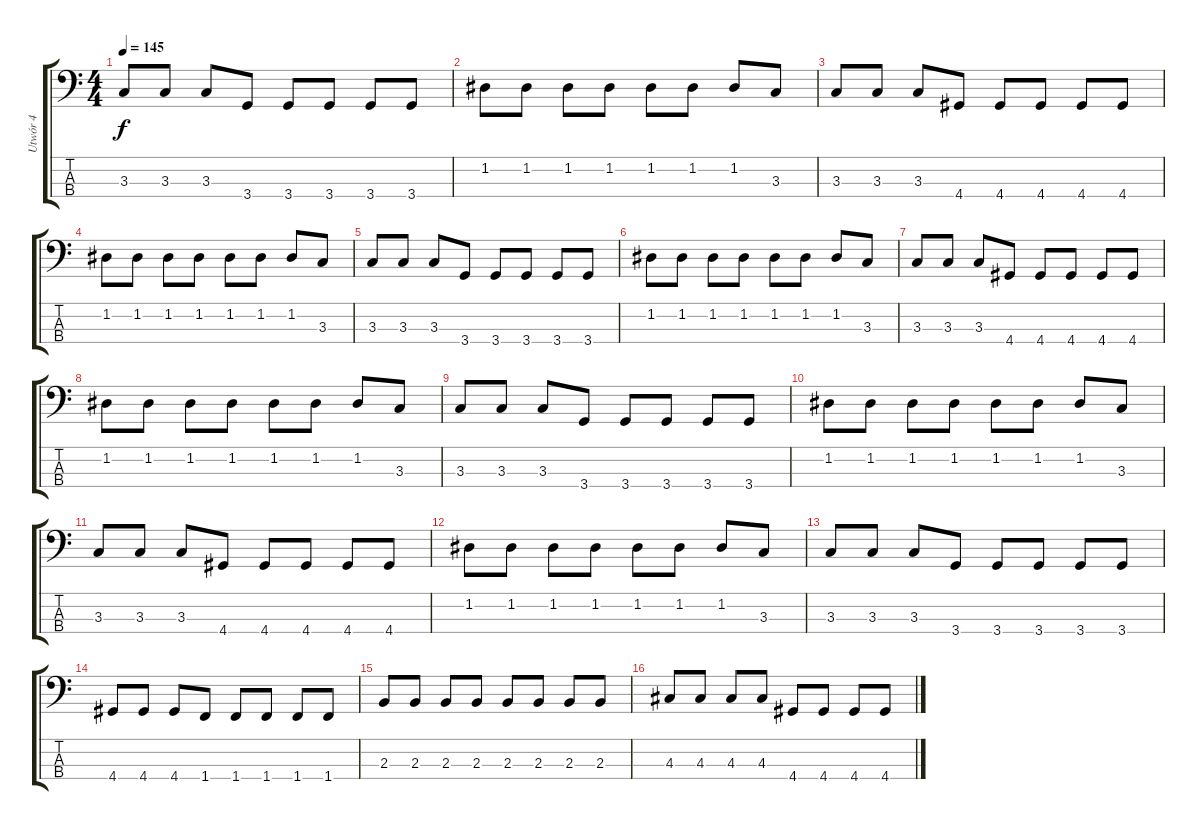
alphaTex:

\track ("Utwór 4" "Utwór 4") {instrument electricbassfinger}
\staff {score tabs}
\tuning (G2 D2 A1 E1) {hide}
\ts (4 4)
\tempo 145
\clef f4
\ks c
3.3.8{dy f} 3.3.8 3.3.8 3.4.8 3.4.8 3.4.8 3.4.8 3.4.8 |
1.2.8 1.2.8 1.2.8 1.2.8 1.2.8 1.2.8 1.2.8 3.3.8 |
3.3.8 3.3.8 3.3.8 4.4.8 4.4.8 4.4.8 4.4.8 4.4.8 |
1.2.8 1.2.8 1.2.8 1.2.8 1.2.8 1.2.8 1.2.8 3.3.8 |
3.3.8 3.3.8 3.3.8 3.4.8 3.4.8 3.4.8 3.4.8 3.4.8 |
1.2.8 1.2.8 1.2.8 1.2.8 1.2.8 1.2.8 1.2.8 3.3.8 |
3.3.8 3.3.8 3.3.8 4.4.8 4.4.8 4.4.8 4.4.8 4.4.8 |
1.2.8 1.2.8 1.2.8 1.2.8 1.2.8 1.2.8 1.2.8 3.3.8 |
3.3.8 3.3.8 3.3.8 3.4.8 3.4.8 3.4.8 3.4.8 3.4.8 |
1.2.8 1.2.8 1.2.8 1.2.8 1.2.8 1.2.8 1.2.8 3.3.8 |
3.3.8 3.3.8 3.3.8 4.4.8 4.4.8 4.4.8 4.4.8 4.4.8 |
1.2.8 1.2.8 1.2.8 1.2.8 1.2.8 1.2.8 1.2.8 3.3.8 |
3.3.8 3.3.8 3.3.8 3.4.8 3.4.8 3.4.8 3.4.8 3.4.8 |
4.4.8 4.4.8 4.4.8 1.4.8 1.4.8 1.4.8 1.4.8 1.4.8 |
2.3.8 2.3.8 2.3.8 2.3.8 2.3.8 2.3.8 2.3.8 2.3.8 |
4.3.8 4.3.8 4.3.8 4.3.8 4.4.8 4.4.8 4.4.8 4.4.8
